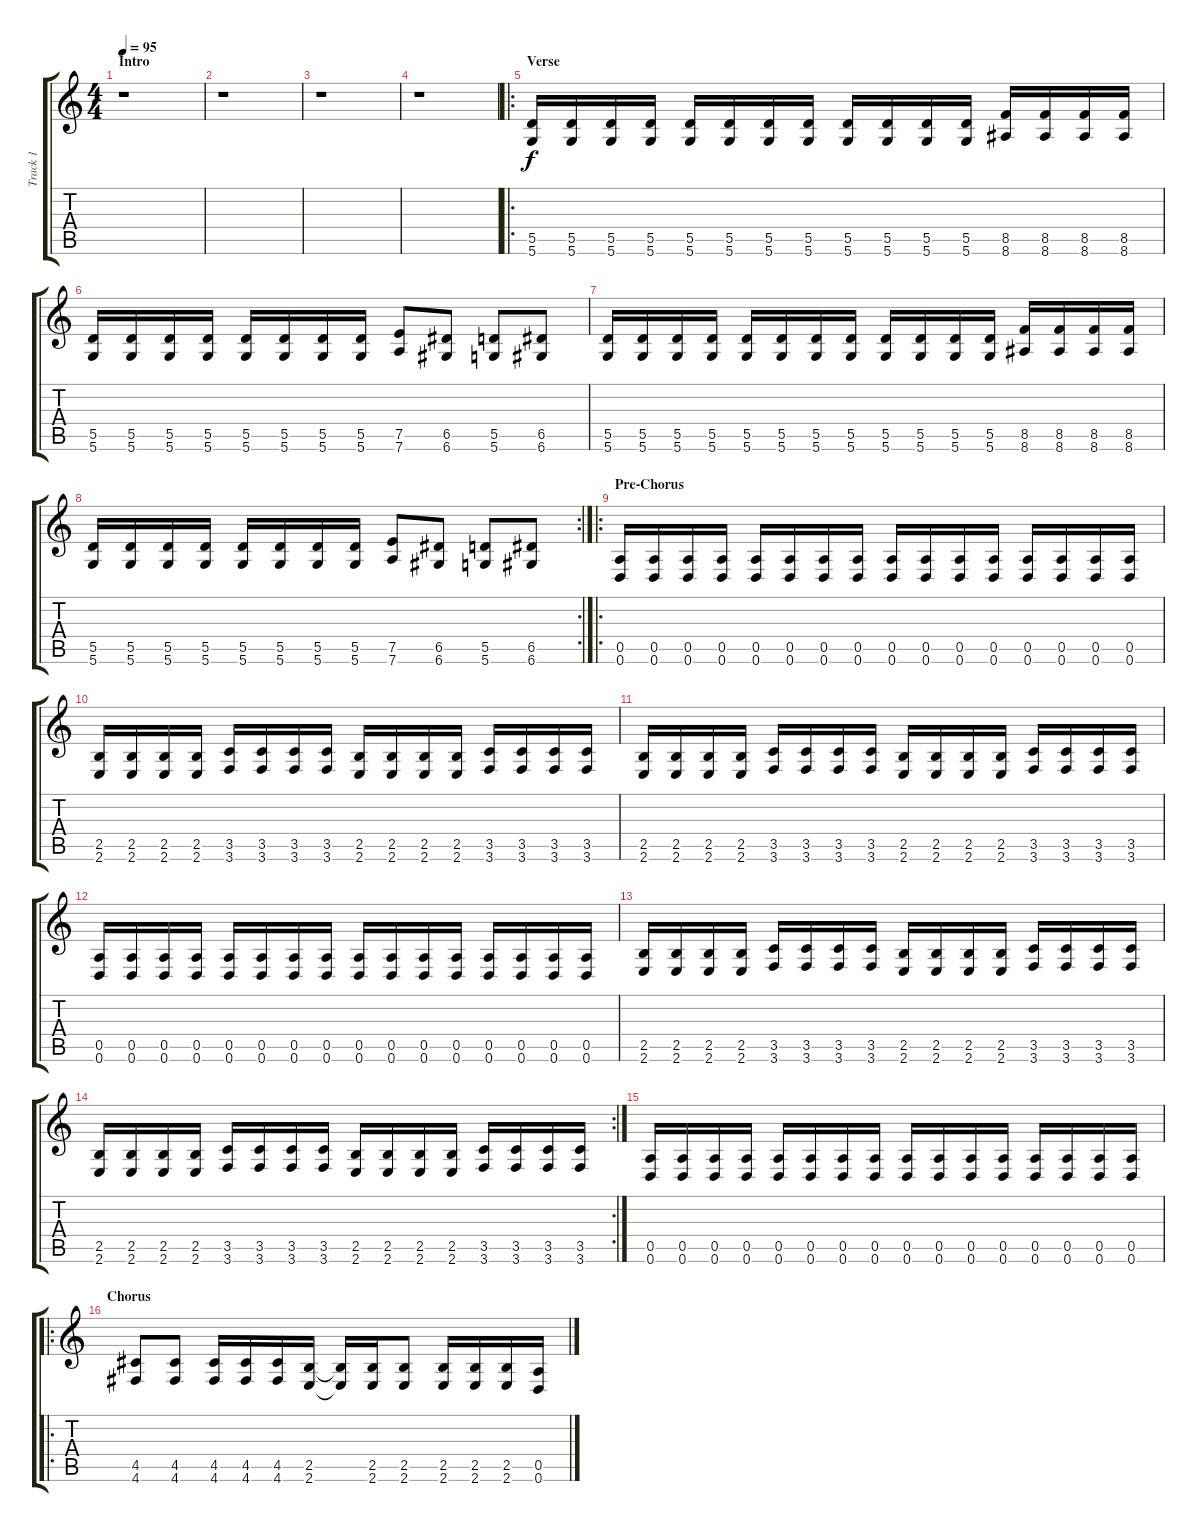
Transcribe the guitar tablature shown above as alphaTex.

\track ("Track 1" "Track 1") {instrument distortionguitar}
\staff {score tabs}
\tuning (E4 B3 G3 D3 A2 D2) {hide}
\ts (4 4)
\section ("" "Intro")
\tempo 95
\clef g2
\ks c
r.1{dy f instrument distortionguitar} |
r.1 |
r.1 |
r.1 |
\ro
\section ("" "Verse")
(5.5 5.6).16 (5.5 5.6).16 (5.5 5.6).16 (5.5 5.6).16 (5.5 5.6).16 (5.5 5.6).16 (5.5 5.6).16 (5.5 5.6).16 (5.5 5.6).16 (5.5 5.6).16 (5.5 5.6).16 (5.5 5.6).16 (8.5 8.6).16 (8.5 8.6).16 (8.5 8.6).16 (8.5 8.6).16 |
(5.5 5.6).16 (5.5 5.6).16 (5.5 5.6).16 (5.5 5.6).16 (5.5 5.6).16 (5.5 5.6).16 (5.5 5.6).16 (5.5 5.6).16 (7.5 7.6).8 (6.5 6.6).8 (5.5 5.6).8 (6.5 6.6).8 |
(5.5 5.6).16 (5.5 5.6).16 (5.5 5.6).16 (5.5 5.6).16 (5.5 5.6).16 (5.5 5.6).16 (5.5 5.6).16 (5.5 5.6).16 (5.5 5.6).16 (5.5 5.6).16 (5.5 5.6).16 (5.5 5.6).16 (8.5 8.6).16 (8.5 8.6).16 (8.5 8.6).16 (8.5 8.6).16 |
\rc 2
(5.5 5.6).16 (5.5 5.6).16 (5.5 5.6).16 (5.5 5.6).16 (5.5 5.6).16 (5.5 5.6).16 (5.5 5.6).16 (5.5 5.6).16 (7.5 7.6).8 (6.5 6.6).8 (5.5 5.6).8 (6.5 6.6).8 |
\ro
\section ("" "Pre-Chorus")
(0.5 0.6).16 (0.5 0.6).16 (0.5 0.6).16 (0.5 0.6).16 (0.5 0.6).16 (0.5 0.6).16 (0.5 0.6).16 (0.5 0.6).16 (0.5 0.6).16 (0.5 0.6).16 (0.5 0.6).16 (0.5 0.6).16 (0.5 0.6).16 (0.5 0.6).16 (0.5 0.6).16 (0.5 0.6).16 |
(2.5 2.6).16 (2.5 2.6).16 (2.5 2.6).16 (2.5 2.6).16 (3.5 3.6).16 (3.5 3.6).16 (3.5 3.6).16 (3.5 3.6).16 (2.5 2.6).16 (2.5 2.6).16 (2.5 2.6).16 (2.5 2.6).16 (3.5 3.6).16 (3.5 3.6).16 (3.5 3.6).16 (3.5 3.6).16 |
(2.5 2.6).16 (2.5 2.6).16 (2.5 2.6).16 (2.5 2.6).16 (3.5 3.6).16 (3.5 3.6).16 (3.5 3.6).16 (3.5 3.6).16 (2.5 2.6).16 (2.5 2.6).16 (2.5 2.6).16 (2.5 2.6).16 (3.5 3.6).16 (3.5 3.6).16 (3.5 3.6).16 (3.5 3.6).16 |
(0.5 0.6).16 (0.5 0.6).16 (0.5 0.6).16 (0.5 0.6).16 (0.5 0.6).16 (0.5 0.6).16 (0.5 0.6).16 (0.5 0.6).16 (0.5 0.6).16 (0.5 0.6).16 (0.5 0.6).16 (0.5 0.6).16 (0.5 0.6).16 (0.5 0.6).16 (0.5 0.6).16 (0.5 0.6).16 |
(2.5 2.6).16 (2.5 2.6).16 (2.5 2.6).16 (2.5 2.6).16 (3.5 3.6).16 (3.5 3.6).16 (3.5 3.6).16 (3.5 3.6).16 (2.5 2.6).16 (2.5 2.6).16 (2.5 2.6).16 (2.5 2.6).16 (3.5 3.6).16 (3.5 3.6).16 (3.5 3.6).16 (3.5 3.6).16 |
\rc 2
(2.5 2.6).16 (2.5 2.6).16 (2.5 2.6).16 (2.5 2.6).16 (3.5 3.6).16 (3.5 3.6).16 (3.5 3.6).16 (3.5 3.6).16 (2.5 2.6).16 (2.5 2.6).16 (2.5 2.6).16 (2.5 2.6).16 (3.5 3.6).16 (3.5 3.6).16 (3.5 3.6).16 (3.5 3.6).16 |
(0.5 0.6).16 (0.5 0.6).16 (0.5 0.6).16 (0.5 0.6).16 (0.5 0.6).16 (0.5 0.6).16 (0.5 0.6).16 (0.5 0.6).16 (0.5 0.6).16 (0.5 0.6).16 (0.5 0.6).16 (0.5 0.6).16 (0.5 0.6).16 (0.5 0.6).16 (0.5 0.6).16 (0.5 0.6).16 |
\ro
\section ("" "Chorus")
(4.5 4.6).8 (4.5 4.6).8 (4.5 4.6).16 (4.5 4.6).16 (4.5 4.6).16 (2.5 2.6).16 (2.5{t} 2.6{t}).16 (2.5 2.6).16 (2.5 2.6).8 (2.5 2.6).16 (2.5 2.6).16 (2.5 2.6).16 (0.5 0.6).16
